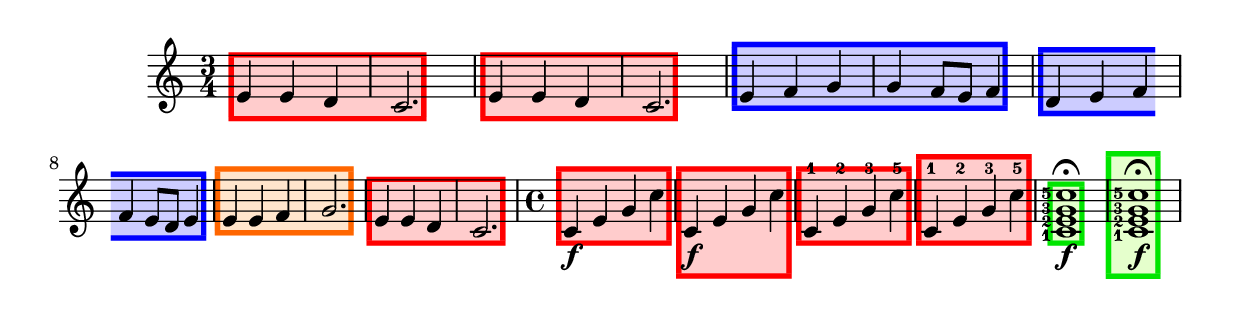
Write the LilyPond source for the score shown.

\version "2.24.3"



#(define-event-class 'music-boxer-event 'span-event)

#(define-event-class 'box-event 'music-event)

#(define (add-grob-definition grob-name grob-entry)
   (set! all-grob-descriptions
         (cons ((@@ (lily) completize-grob-entry)
                (cons grob-name grob-entry))
               all-grob-descriptions)))

#(define (define-grob-property symbol type? description)
   ;(if (not (equal? (object-property symbol 'backend-doc) #f))
   ;    (ly:error (_ "symbol ~S redefined") symbol))

   (set-object-property! symbol 'backend-type? type?)
   (set-object-property! symbol 'backend-doc description)
   symbol)

#(map
  (lambda (x)
    (apply define-grob-property x))

  `(
     (filled ,boolean? "Should we fill in this box?")
     (fill-color ,color? "Background color for filling the rectangle")
     (acknowledge-finger-interface ,boolean? "Include fingerings in box?")
     (acknowledge-script-interface ,boolean? "Include scripts in box?")
     ; add more properties here
     ))


#(define (music-boxer-stencil grob)
   (let* (
           (elts (ly:grob-object grob 'elements))
           (padding (ly:grob-property grob 'padding 0.3))
           (refp-X (ly:grob-common-refpoint-of-array grob elts X))
           (xext (interval-widen (ly:relative-group-extent elts refp-X X) padding))
           (refp-Y (ly:grob-common-refpoint-of-array grob elts Y))
           (yext (interval-widen (ly:relative-group-extent elts refp-Y Y) padding))
           (thick (ly:grob-property grob 'thickness 0.1))
           (filled (ly:grob-property grob 'filled #f))
           (fill-color (ly:grob-property grob 'fill-color grey))
           (offset (ly:grob-relative-coordinate grob refp-X X))

           (open-on-left
            (and (ly:spanner? grob)
                 (= 1 (ly:item-break-dir (ly:spanner-bound grob LEFT)))))
           (open-on-right
            (and (ly:spanner? grob)
                 (= -1 (ly:item-break-dir (ly:spanner-bound grob RIGHT)))))

           (stil empty-stencil)
           )
     (set! stil
           (ly:stencil-add
            (if filled
                (ly:make-stencil (list 'color fill-color
                                       (list 'round-filled-box
                                             (- (- (car xext) thick)) (+ (cdr xext) thick)
                                             (- (car yext)) (cdr yext)
                                             0.0)
                                       xext yext))
                empty-stencil)
            (if (> thick 0)
                (make-filled-box-stencil
                 (cons (- (car xext) thick) (+ (cdr xext) thick))
                 (cons (- (car yext) thick) (car yext)))
                empty-stencil)
            (if (> thick 0)
                (make-filled-box-stencil
                 (cons (- (car xext) thick) (+ (cdr xext) thick))
                 (cons (cdr yext) (+ (cdr yext) thick)))
                empty-stencil)
            (if (and (not open-on-right) (> thick 0))
                (make-filled-box-stencil
                 (cons (cdr xext) (+ (cdr xext) thick))
                 yext)
                empty-stencil)
            (if (and (not open-on-left) (> thick 0))
                (make-filled-box-stencil
                 (cons (- (car xext) thick) (car xext))
                 yext)
                empty-stencil)
            ) ; ly:stencil-add ...
           
           ) ; end of "set! stil ..."
     (ly:stencil-translate-axis stil (- offset) X)
     )
   )

#(define box-stil music-boxer-stencil)

#(add-grob-definition
  'Box
  `(
     (stencil . ,box-stil)
     (meta . ((class . Item)
              (interfaces . ())))))

#(add-grob-definition
  'MusicBoxer
  `(
     (stencil . ,music-boxer-stencil)
     (meta . ((class . Spanner)
              (interfaces . ())))))


#(define box-types
   '(
      (BoxEvent
       . ((description . "A box encompassing music at a single timestep.")
          (types . (general-music box-event music-event event))
          ))
      ))

#(define music-boxer-types
   '(
      (MusicBoxerEvent
       . ((description . "Used to signal where boxes encompassing music start and stop.")
          (types . (general-music music-boxer-event span-event event))
          ))
      ))


#(set!
  music-boxer-types
  (map (lambda (x)
         (set-object-property! (car x)
                               'music-description
                               (cdr (assq 'description (cdr x))))
         (let ((lst (cdr x)))
           (set! lst (assoc-set! lst 'name (car x)))
           (set! lst (assq-remove! lst 'description))
           (hashq-set! music-name-to-property-table (car x) lst)
           (cons (car x) lst)))
       music-boxer-types))

#(set!
  box-types
  (map (lambda (x)
         (set-object-property! (car x)
                               'music-description
                               (cdr (assq 'description (cdr x))))
         (let ((lst (cdr x)))
           (set! lst (assoc-set! lst 'name (car x)))
           (set! lst (assq-remove! lst 'description))
           (hashq-set! music-name-to-property-table (car x) lst)
           (cons (car x) lst)))
       box-types))

#(set! music-descriptions
       (append music-boxer-types music-descriptions))

#(set! music-descriptions
       (append box-types music-descriptions))

#(set! music-descriptions
       (sort music-descriptions alist<?))


#(define (add-bound-item spanner item)
   (if (null? (ly:spanner-bound spanner LEFT))
       (ly:spanner-set-bound! spanner LEFT item)
       (ly:spanner-set-bound! spanner RIGHT item)))

musicBoxerEngraver =
#(lambda (context)
   (let ((span '())
         (finished '())
         (current-event '())
         (event-start '())
         (event-stop '())
         )

     `((listeners
        (music-boxer-event .
                           ,(lambda (engraver event)
                              (if (= START (ly:event-property event 'span-direction))
                                  (set! event-start event)
                                  (set! event-stop event)))))

       (acknowledgers
        (note-column-interface .
                               ,(lambda (engraver grob source-engraver)
                                  (if (ly:spanner? span)
                                      (begin
                                       (ly:pointer-group-interface::add-grob span 'elements grob)
                                       (add-bound-item span grob)))
                                  (if (ly:spanner? finished)
                                      (begin
                                       (ly:pointer-group-interface::add-grob finished 'elements grob)
                                       (add-bound-item finished grob)))))

        (inline-accidental-interface .
                                     ,(lambda (engraver grob source-engraver)
                                        (if (ly:spanner? span)
                                            (begin
                                             (ly:pointer-group-interface::add-grob span 'elements grob)))
                                        (if (ly:spanner? finished)
                                            (ly:pointer-group-interface::add-grob finished 'elements grob))))

        (dots-interface .
                        ,(lambda (engraver grob source-engraver)
                           (if (ly:spanner? span)
                               (begin
                                (ly:pointer-group-interface::add-grob span 'elements grob)))
                           (if (ly:spanner? finished)
                               (ly:pointer-group-interface::add-grob finished 'elements grob))))

        (ledger-line-spanner-interface .
                                       ,(lambda (engraver grob source-engraver)
                                          (if (ly:spanner? span)
                                              (begin
                                               (ly:pointer-group-interface::add-grob span 'elements grob)))
                                          (if (ly:spanner? finished)
                                              (ly:pointer-group-interface::add-grob finished 'elements grob))))

        (script-interface .
                          ,(lambda (engraver grob source-engraver)
                             (if (and (ly:spanner? span)
                                      (eq? #t (ly:grob-property span 'acknowledge-script-interface)))
                                 (begin
                                  (ly:pointer-group-interface::add-grob span 'elements grob)))
                             (if (and (ly:spanner? finished)
                                      (eq? #t (ly:grob-property finished 'acknowledge-script-interface)))
                                 (ly:pointer-group-interface::add-grob finished 'elements grob))))

        (finger-interface .
                          ,(lambda (engraver grob source-engraver)
                             (if (and (ly:spanner? span)
                                      (eq? #t (ly:grob-property span 'acknowledge-finger-interface)))
                                 (begin
                                  (ly:pointer-group-interface::add-grob span 'elements grob)))
                             (if (and (ly:spanner? finished)
                                      (eq? #t (ly:grob-property finished 'acknowledge-finger-interface)))
                                 (ly:pointer-group-interface::add-grob finished 'elements grob))))

        ;; add additional interfaces to acknowledge here

        )

       (process-music .
                      ,(lambda (trans)
                         (if (ly:stream-event? event-stop)
                             (if (null? span)
                                 (ly:warning "No start to this box.")
                                 (begin
                                  (set! finished span)
                                  (ly:engraver-announce-end-grob trans finished event-start)
                                  (set! span '())
                                  (set! event-stop '()))))
                         (if (ly:stream-event? event-start)
                             (begin
                              (set! span (ly:engraver-make-grob trans 'MusicBoxer event-start))
                              (set! event-start '())))))

       (stop-translation-timestep .
                                  ,(lambda (trans)
                                     (if (and (ly:spanner? span)
                                              (null? (ly:spanner-bound span LEFT)))
                                         (ly:spanner-set-bound! span LEFT
                                                                (ly:context-property context 'currentMusicalColumn)))
                                     (if (ly:spanner? finished)
                                         (begin
                                          (if (null? (ly:spanner-bound finished RIGHT))
                                              (ly:spanner-set-bound! finished RIGHT
                                                                     (ly:context-property context 'currentMusicalColumn)))
                                          (set! finished '())
                                          (set! event-start '())
                                          (set! event-stop '())))))

       (finalize
        (lambda (trans)
          (if (ly:spanner? finished)
              (begin
               (if (null? (ly:spanner-bound finished RIGHT))
                   (set! (ly:spanner-bound finished RIGHT)
                         (ly:context-property context 'currentMusicalColumn)))
               (set! finished '())))
          (if (ly:spanner? span)
              (begin
               (ly:warning "unterminated box :-(")
               (ly:grob-suicide! span)
               (set! span '())))
          )))))


boxEngraver =
#(lambda (context)
   (let ((box '())
         (ev '()))

     `((listeners
        (box-event .
                   ,(lambda (engraver event)
                      (set! ev event))))

       (acknowledgers
        (note-column-interface .
                               ,(lambda (engraver grob source-engraver)
                                  (if (ly:grob? box)
                                      (begin
                                       ; (set! (ly:grob-parent box X) grob) ;; ??
                                       (set! (ly:grob-parent box Y) grob)
                                       (ly:pointer-group-interface::add-grob box 'elements grob)))))

        (inline-accidental-interface .
                                     ,(lambda (engraver grob source-engraver)
                                        (if (ly:item? box)
                                            (ly:pointer-group-interface::add-grob box 'elements grob))))

        (dots-interface .
                        ,(lambda (engraver grob source-engraver)
                           (if (ly:item? box)
                               (ly:pointer-group-interface::add-grob box 'elements grob))))

        (ledger-line-spanner-interface .
                                       ,(lambda (engraver grob source-engraver)
                                          (if (ly:item? box)
                                              (ly:pointer-group-interface::add-grob box 'elements grob))))

        (script-interface .
                          ,(lambda (engraver grob source-engraver)
                             (if (and (ly:item? box) (eq? #t (ly:grob-property box 'acknowledge-script-interface)))
                                 (ly:pointer-group-interface::add-grob box 'elements grob))))

        (finger-interface .
                          ,(lambda (engraver grob source-engraver)
                             (if (and (ly:item? box) (eq? #t (ly:grob-property box 'acknowledge-finger-interface)))
                                 (ly:pointer-group-interface::add-grob box 'elements grob))))

        ;; add additional interfaces to acknowledge here

        )

       (process-music .
                      ,(lambda (trans)
                         (if (ly:stream-event? ev)
                             (begin
                              (set! box (ly:engraver-make-grob trans 'Box ev))
                              (set! ev '())))))
       (stop-translation-timestep .
                                  ,(lambda (trans)
                                     (set! box '()))))))

musicBoxerStart =
#(make-span-event 'MusicBoxerEvent START)

musicBoxerEnd =
#(make-span-event 'MusicBoxerEvent STOP)

box = #(make-music 'BoxEvent)

%%%%%%%%%%%%%%%%%%%%%%%%%%%%%%%%%%%% EXAMPLE %%%%%%%%%%%%%%%%%%%%%%%%%%%%%%%%%


\header {
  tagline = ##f
}

melody = \relative c' {
  \override Score.MusicBoxer.layer = -10
  \override Score.MusicBoxer.filled = ##t
  \override Score.MusicBoxer.thickness = 0.5
  \override Score.MusicBoxer.color = #red
  \override Score.MusicBoxer.fill-color = #(rgb-color 1 0.8 0.8)

  \time 3/4

  \musicBoxerStart
  e4 e d
  \musicBoxerEnd
  c2.
  \musicBoxerStart
  e4 e d
  \musicBoxerEnd
  c2.
  \override Score.MusicBoxer.color = #blue
  \override Score.MusicBoxer.fill-color = #(rgb-color 0.8 0.8 1)
  \musicBoxerStart
  e4 f g

  g4 f8 e \musicBoxerEnd f4

  \musicBoxerStart
  d4 e f
  \break
  f4 e8 d \musicBoxerEnd e4
  \override Score.MusicBoxer.color = #(rgb-color 1 0.4 0.0)
  \override Score.MusicBoxer.fill-color = #(rgb-color 1 0.9 0.8)
  \musicBoxerStart
  e4 e f
  \musicBoxerEnd
  g2.
  \override Score.MusicBoxer.color = #red
  \override Score.MusicBoxer.fill-color = #(rgb-color 1 0.8 0.8)
  \musicBoxerStart
  e4 e d
  \musicBoxerEnd
  c2.
}

another = \relative c' {
  \set fingeringOrientations = #'(left)
  \override Score.Box.layer = -10
  \override Score.Box.filled = ##t
  \override Score.Box.thickness = 0.5
  \override Score.Box.color = #(rgb-color 0.0 0.9 0.0)
  \override Score.Box.fill-color = #(rgb-color 0.9 1 0.8)

  \time 4/4
  \musicBoxerStart c4\f e g \musicBoxerEnd c
  \once \override Score.MusicBoxer.acknowledge-script-interface = ##t
  \musicBoxerStart c,4\f e g \musicBoxerEnd c
  \musicBoxerStart c,4-1 e-2 g-3 \musicBoxerEnd c-5
  \once \override Score.MusicBoxer.acknowledge-finger-interface = ##t
  \musicBoxerStart c,4-1 e-2 g-3 \musicBoxerEnd c-5
  \box <c-5 g-3 e-2 c-1>1  \f \fermata
  \once \override Score.Box.acknowledge-script-interface = ##t
  \once \override Score.Box.acknowledge-finger-interface = ##t
  \box <c-5 g-3 e-2 c-1>1  \f \fermata
}

\score {
  \new Staff { \melody \another }
}

\layout {
  \context {
    \Global
    \grobdescriptions #all-grob-descriptions
  }
  \context {
    \Score
    \consists \musicBoxerEngraver % for spans
    \consists \boxEngraver
  }
}



